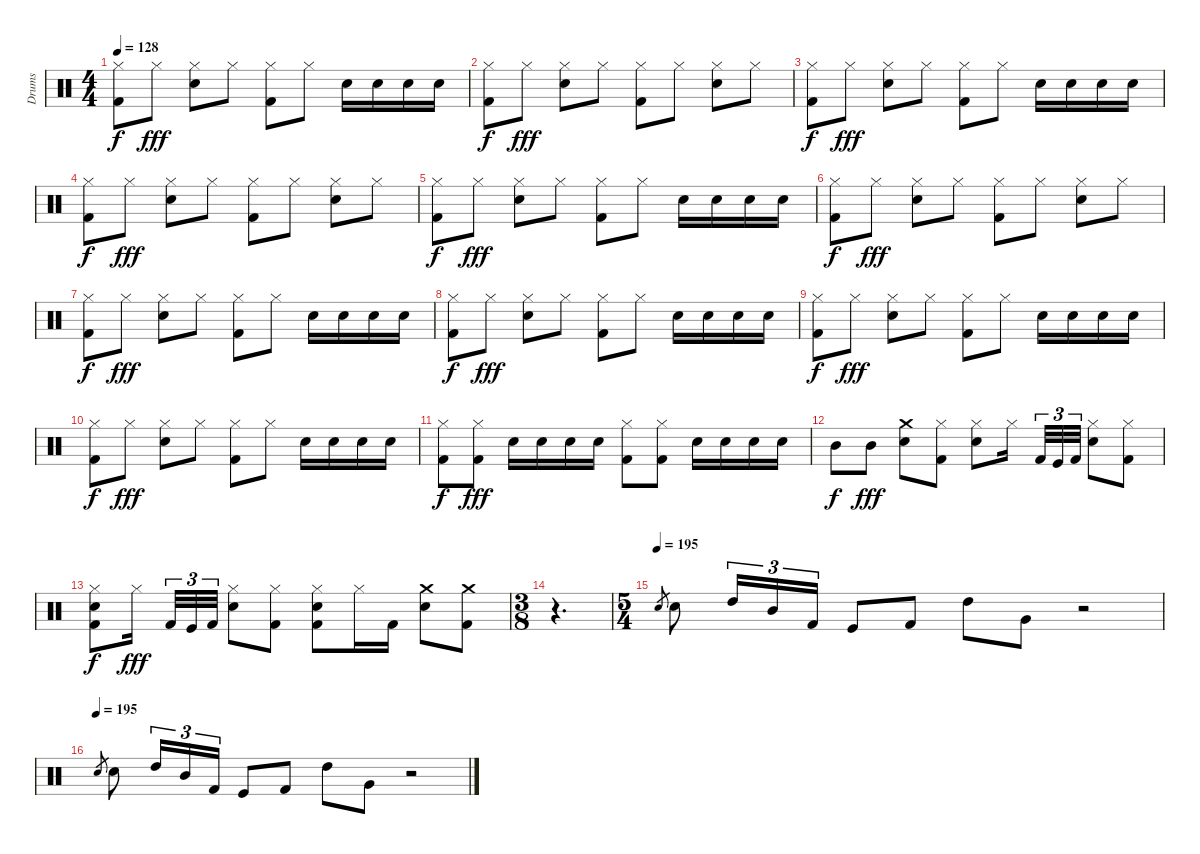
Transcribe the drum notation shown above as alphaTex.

\track ("Drums" "Drums") {instrument percussion}
\staff {score}
\articulation defaults
\ts (4 4)
\tempo 128
\clef neutral
\ks c
("Hi-Hat (closed)" "Kick (hit) 2").8{dy f} "Hi-Hat (closed)".8{dy fff} ("Snare (hit) 2" "Hi-Hat (closed)").8 "Hi-Hat (closed)".8 ("Hi-Hat (closed)" "Kick (hit) 2").8 "Hi-Hat (closed)".8 "Snare (hit) 2".16 "Snare (hit) 2".16 "Snare (hit) 2".16 "Snare (hit) 2".16 |
("Hi-Hat (closed)" "Kick (hit) 2").8{dy f} "Hi-Hat (closed)".8{dy fff} ("Snare (hit) 2" "Hi-Hat (closed)").8 "Hi-Hat (closed)".8 ("Hi-Hat (closed)" "Kick (hit) 2").8 "Hi-Hat (closed)".8 ("Snare (hit) 2" "Hi-Hat (closed)").8 "Hi-Hat (closed)".8 |
("Hi-Hat (closed)" "Kick (hit) 2").8{dy f} "Hi-Hat (closed)".8{dy fff} ("Snare (hit) 2" "Hi-Hat (closed)").8 "Hi-Hat (closed)".8 ("Hi-Hat (closed)" "Kick (hit) 2").8 "Hi-Hat (closed)".8 "Snare (hit) 2".16 "Snare (hit) 2".16 "Snare (hit) 2".16 "Snare (hit) 2".16 |
("Hi-Hat (closed)" "Kick (hit) 2").8{dy f} "Hi-Hat (closed)".8{dy fff} ("Snare (hit) 2" "Hi-Hat (closed)").8 "Hi-Hat (closed)".8 ("Hi-Hat (closed)" "Kick (hit) 2").8 "Hi-Hat (closed)".8 ("Snare (hit) 2" "Hi-Hat (closed)").8 "Hi-Hat (closed)".8 |
("Hi-Hat (closed)" "Kick (hit) 2").8{dy f} "Hi-Hat (closed)".8{dy fff} ("Snare (hit) 2" "Hi-Hat (closed)").8 "Hi-Hat (closed)".8 ("Hi-Hat (closed)" "Kick (hit) 2").8 "Hi-Hat (closed)".8 "Snare (hit) 2".16 "Snare (hit) 2".16 "Snare (hit) 2".16 "Snare (hit) 2".16 |
("Hi-Hat (closed)" "Kick (hit) 2").8{dy f} "Hi-Hat (closed)".8{dy fff} ("Snare (hit) 2" "Hi-Hat (closed)").8 "Hi-Hat (closed)".8 ("Hi-Hat (closed)" "Kick (hit) 2").8 "Hi-Hat (closed)".8 ("Snare (hit) 2" "Hi-Hat (closed)").8 "Hi-Hat (closed)".8 |
("Hi-Hat (closed)" "Kick (hit) 2").8{dy f} "Hi-Hat (closed)".8{dy fff} ("Snare (hit) 2" "Hi-Hat (closed)").8 "Hi-Hat (closed)".8 ("Hi-Hat (closed)" "Kick (hit) 2").8 "Hi-Hat (closed)".8 "Snare (hit) 2".16 "Snare (hit) 2".16 "Snare (hit) 2".16 "Snare (hit) 2".16 |
("Hi-Hat (closed)" "Kick (hit) 2").8{dy f} "Hi-Hat (closed)".8{dy fff} ("Snare (hit) 2" "Hi-Hat (closed)").8 "Hi-Hat (closed)".8 ("Hi-Hat (closed)" "Kick (hit) 2").8 "Hi-Hat (closed)".8 "Snare (hit) 2".16 "Snare (hit) 2".16 "Snare (hit) 2".16 "Snare (hit) 2".16 |
("Hi-Hat (closed)" "Kick (hit) 2").8{dy f} "Hi-Hat (closed)".8{dy fff} ("Snare (hit) 2" "Hi-Hat (closed)").8 "Hi-Hat (closed)".8 ("Hi-Hat (closed)" "Kick (hit) 2").8 "Hi-Hat (closed)".8 "Snare (hit) 2".16 "Snare (hit) 2".16 "Snare (hit) 2".16 "Snare (hit) 2".16 |
("Hi-Hat (closed)" "Kick (hit) 2").8{dy f} "Hi-Hat (closed)".8{dy fff} ("Snare (hit) 2" "Hi-Hat (closed)").8 "Hi-Hat (closed)".8 ("Hi-Hat (closed)" "Kick (hit) 2").8 "Hi-Hat (closed)".8 "Snare (hit) 2".16 "Snare (hit) 2".16 "Snare (hit) 2".16 "Snare (hit) 2".16 |
("Hi-Hat (closed)" "Kick (hit) 2").8{dy f} ("Kick (hit) 2" "Hi-Hat (closed)").8{dy fff} "Snare (hit) 2".16 "Snare (hit) 2".16 "Snare (hit) 2".16 "Snare (hit) 2".16 ("Kick (hit) 2" "Hi-Hat (closed)").8 ("Kick (hit) 2" "Hi-Hat (closed)").8 "Snare (hit) 2".16 "Snare (hit) 2".16 "Snare (hit) 2".16 "Snare (hit) 2".16 |
"Mid Tom (hit)".8{dy f} "Mid Tom (hit)".8{dy fff} ("Crash medium (hit)" "Snare (hit) 2").8 ("Kick (hit) 2" "Hi-Hat (closed)").8 ("Snare (hit) 2" "Hi-Hat (closed)").8 "Hi-Hat (closed)".16 "Kick (hit) 2".32{tu (3 2)} "Kick (hit)".32{tu (3 2)} "Kick (hit) 2".32{tu (3 2)} ("Snare (hit) 2" "Hi-Hat (closed)").8 ("Kick (hit) 2" "Hi-Hat (closed)").8 |
("Hi-Hat (closed)" "Snare (hit) 2" "Kick (hit) 2").8{dy f} "Hi-Hat (closed)".16{dy fff} "Kick (hit) 2".32{tu (3 2)} "Kick (hit)".32{tu (3 2)} "Kick (hit) 2".32{tu (3 2)} ("Snare (hit) 2" "Hi-Hat (closed)").8 ("Hi-Hat (closed)" "Kick (hit) 2").8 ("Snare (hit) 2" "Hi-Hat (closed)" "Kick (hit) 2").8 "Hi-Hat (closed)".16 "Kick (hit) 2".16 ("Crash medium (hit)" "Snare (hit) 2").8 ("Crash medium (hit)" "Kick (hit) 2").8 |
\ts (3 8)
r.4{d} |
\ts (5 4)
\tempo 190
\tempo (195)
"Snare (hit) 2".8{gr} "Snare (hit) 2".8 "High Tom (hit)".16{tu (3 2)} "Mid Tom (hit)".16{tu (3 2)} "Kick (hit) 2".16{tu (3 2)} "Kick (hit)".8 "Kick (hit) 2".8 "High Tom (hit)".8 "Very Low Tom (hit)".8 r.2 |
\tempo (195)
"Snare (hit) 2".8{gr} "Snare (hit) 2".8 "High Tom (hit)".16{tu (3 2)} "Mid Tom (hit)".16{tu (3 2)} "Kick (hit) 2".16{tu (3 2)} "Kick (hit)".8 "Kick (hit) 2".8 "High Tom (hit)".8 "Very Low Tom (hit)".8 r.2
